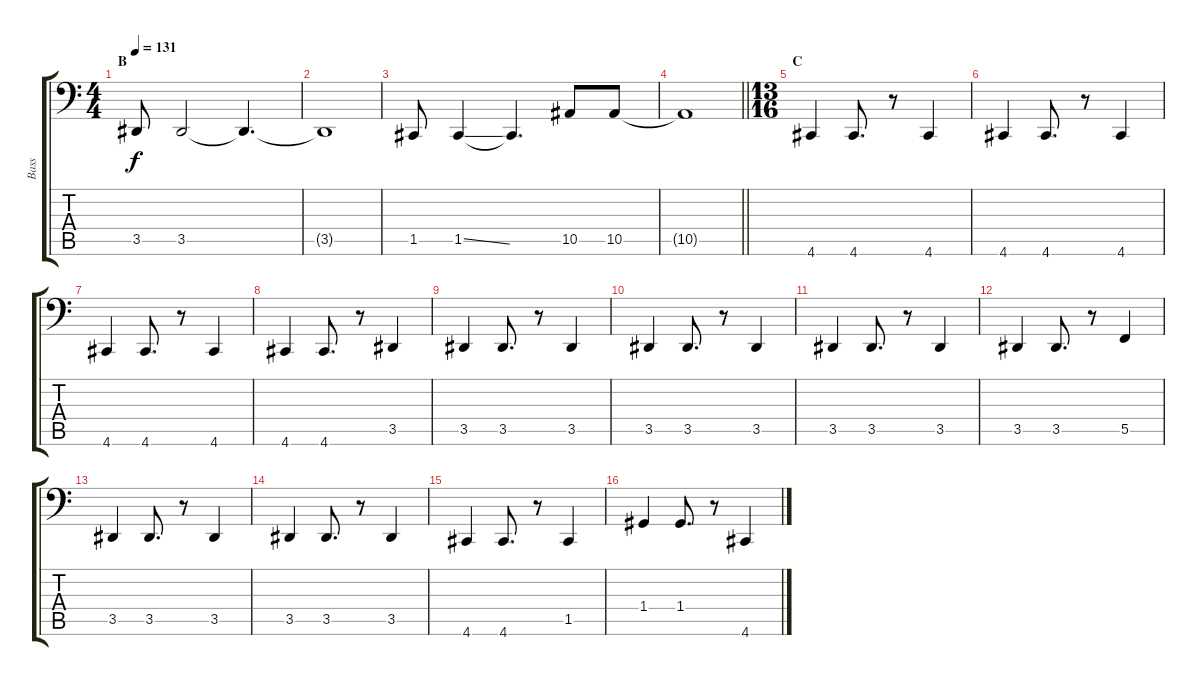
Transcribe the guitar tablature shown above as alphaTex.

\track ("Bass" "Bass") {instrument electricbasspick}
\staff {score tabs}
\tuning (Bb2 F2 C2 G1 C1 A0) {hide}
\ts (4 4)
\section ("" "B")
\tempo 131
\clef f4
\ks c
3.5.8{dy f} 3.5.2 3.5{t}.4{d} |
3.5{t}.1 |
1.5.8 1.5{ss}.4 1.5{t}.4{d} 10.5.8 10.5.8 |
\barLineRight lightlight
10.5{t}.1 |
\ts (13 16)
\section ("" "C")
4.6.4 4.6.8{d} r.8 4.6.4 |
4.6.4 4.6.8{d} r.8 4.6.4 |
4.6.4 4.6.8{d} r.8 4.6.4 |
4.6.4 4.6.8{d} r.8 3.5.4 |
3.5.4 3.5.8{d} r.8 3.5.4 |
3.5.4 3.5.8{d} r.8 3.5.4 |
3.5.4 3.5.8{d} r.8 3.5.4 |
3.5.4 3.5.8{d} r.8 5.5.4 |
3.5.4 3.5.8{d} r.8 3.5.4 |
3.5.4 3.5.8{d} r.8 3.5.4 |
4.6.4 4.6.8{d} r.8 1.5.4 |
1.4.4 1.4.8{d} r.8 4.6.4
